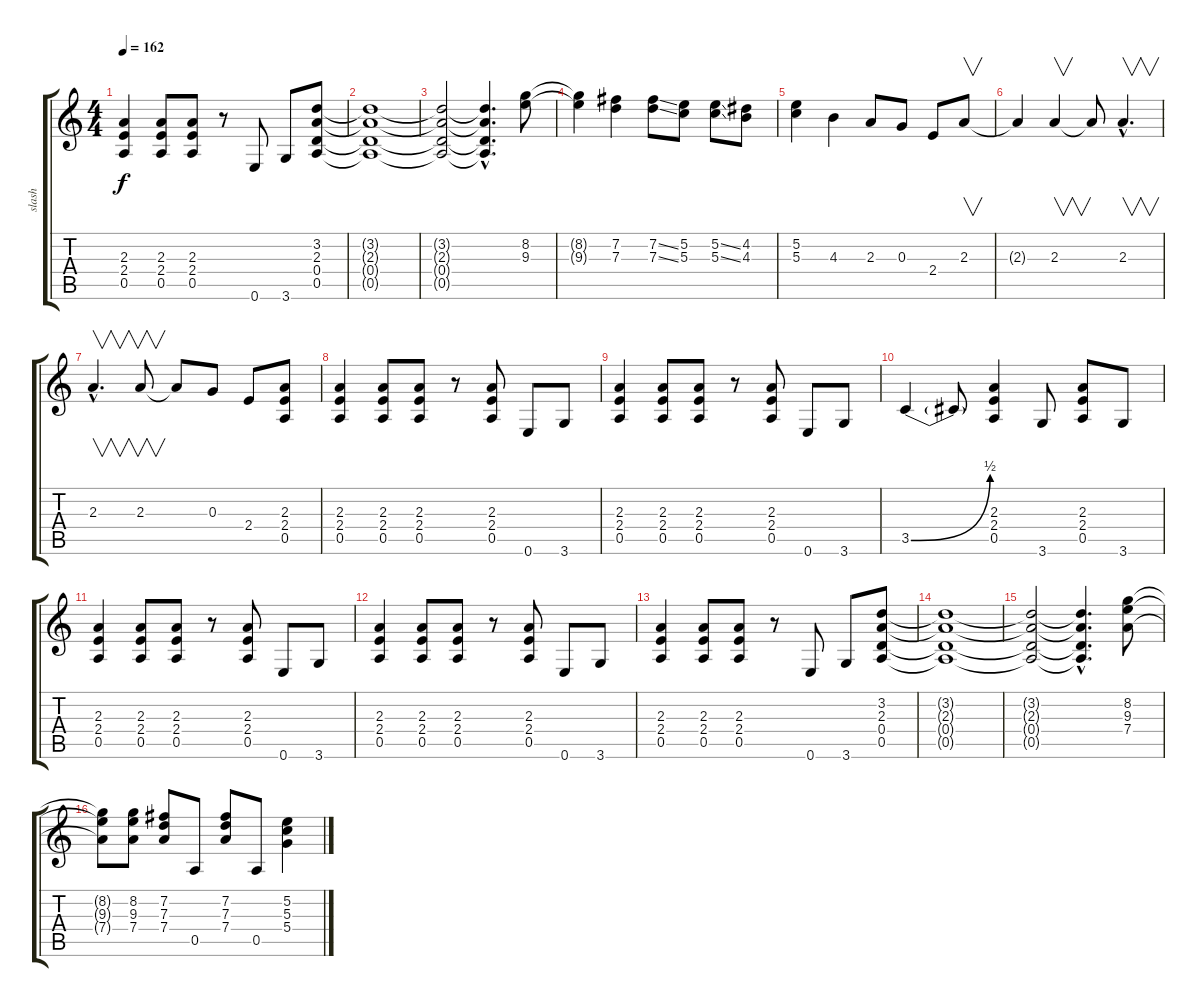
\track ("slash" "slash") {instrument distortionguitar}
\staff {score tabs}
\tuning (E4 B3 G3 D3 A2 E2) {hide}
\ts (4 4)
\tempo 162
\clef g2
\ks c
(2.3 2.4 0.5).4{dy f} (2.3 2.4 0.5).8 (2.3 2.4 0.5).8 r.8 0.6.8 3.6.8 (3.2 2.3 0.4 0.5).8 |
(3.2{t} 2.3{t} 0.4{t} 0.5{t}).1 |
(3.2{t} 2.3{t} 0.4{t} 0.5{t}).2 (3.2{hac t} 2.3{hac t} 0.4{hac t} 0.5{hac t}).4{d} (8.2 9.3).8 |
(8.2{t} 9.3{t}).4 (7.2 7.3).4 (7.2{ss} 7.3{ss}).8 (5.2 5.3).8 (5.2{ss} 5.3{ss}).8 (4.2 4.3).8 |
(5.2 5.3).4 4.3.4 2.3.8 0.3.8 2.4.8 2.3.8{v} |
2.3{t}.4 2.3.4{v} 2.3{t}.8 2.3{hac}.4{v d} |
2.3{hac}.4{v d} 2.3.8{v} 2.3{t}.8 0.3.8 2.4.8 (2.3 2.4 0.5).8 |
(2.3 2.4 0.5).4 (2.3 2.4 0.5).8 (2.3 2.4 0.5).8 r.8 (2.3 2.4 0.5).8 0.6.8 3.6.8 |
(2.3 2.4 0.5).4 (2.3 2.4 0.5).8 (2.3 2.4 0.5).8 r.8 (2.3 2.4 0.5).8 0.6.8 3.6.8 |
3.5{be (bend 0 0 60 2)}.4 3.5{t}.8 (2.3 2.4 0.5).4 3.6.8 (2.3 2.4 0.5).8 3.6.8 |
(2.3 2.4 0.5).4 (2.3 2.4 0.5).8 (2.3 2.4 0.5).8 r.8 (2.3 2.4 0.5).8 0.6.8 3.6.8 |
(2.3 2.4 0.5).4 (2.3 2.4 0.5).8 (2.3 2.4 0.5).8 r.8 (2.3 2.4 0.5).8 0.6.8 3.6.8 |
(2.3 2.4 0.5).4 (2.3 2.4 0.5).8 (2.3 2.4 0.5).8 r.8 0.6.8 3.6.8 (3.2 2.3 0.4 0.5).8 |
(3.2{t} 2.3{t} 0.4{t} 0.5{t}).1 |
(3.2{t} 2.3{t} 0.4{t} 0.5{t}).2 (3.2{hac t} 2.3{hac t} 0.4{hac t} 0.5{hac t}).4{d} (8.2 9.3 7.4).8 |
(8.2{t} 9.3{t} 7.4{t}).8 (8.2 9.3 7.4).8 (7.2 7.3 7.4).8 0.5.8 (7.2 7.3 7.4).8 0.5.8 (5.2 5.3 5.4).4
